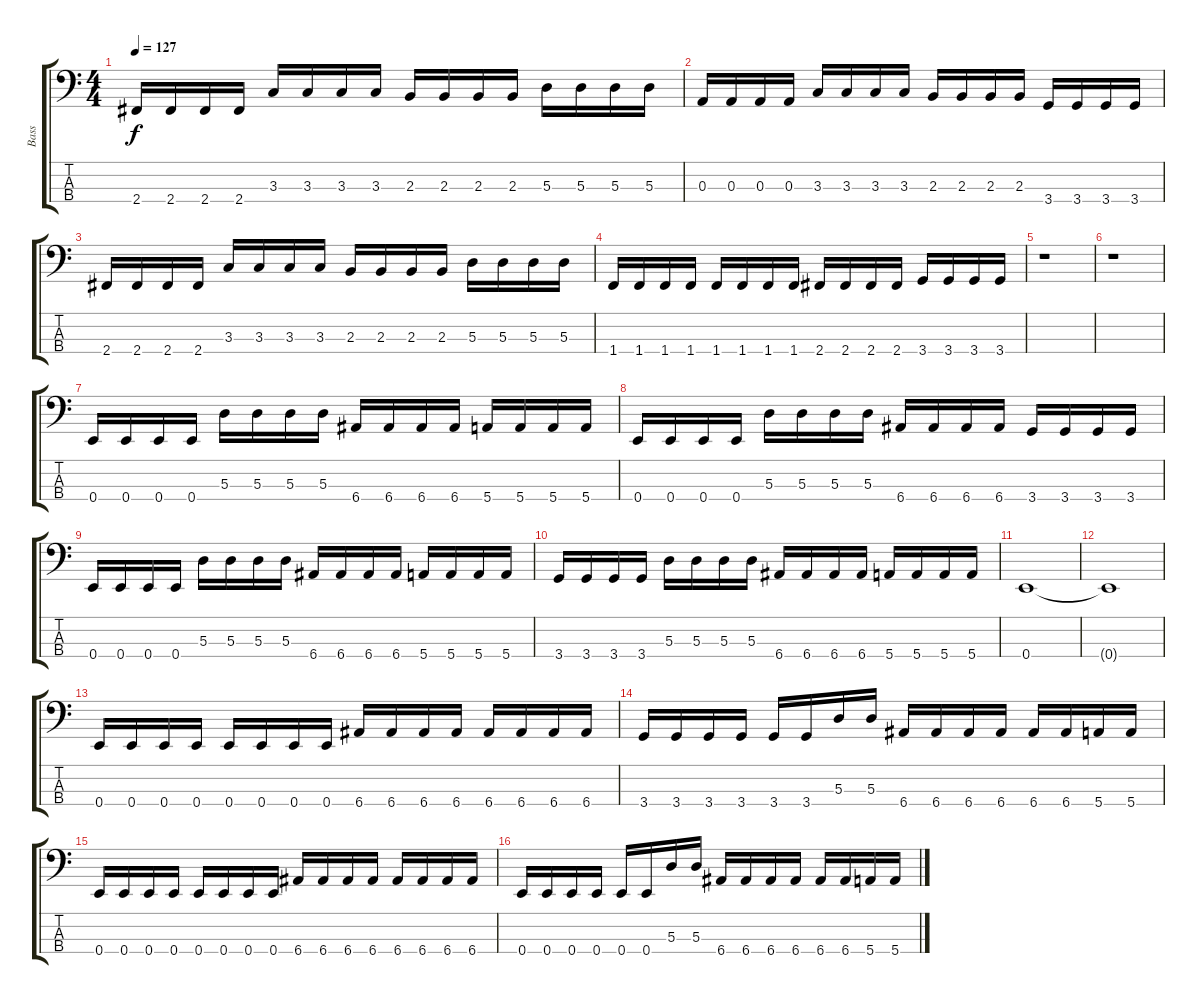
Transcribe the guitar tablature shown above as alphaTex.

\track ("Bass" "Bass") {instrument electricbassfinger}
\staff {score tabs}
\tuning (G2 D2 A1 E1) {hide}
\ts (4 4)
\tempo 127
\clef f4
\ks c
2.4.16{dy f} 2.4.16 2.4.16 2.4.16 3.3.16 3.3.16 3.3.16 3.3.16 2.3.16 2.3.16 2.3.16 2.3.16 5.3.16 5.3.16 5.3.16 5.3.16 |
0.3.16 0.3.16 0.3.16 0.3.16 3.3.16 3.3.16 3.3.16 3.3.16 2.3.16 2.3.16 2.3.16 2.3.16 3.4.16 3.4.16 3.4.16 3.4.16 |
2.4.16 2.4.16 2.4.16 2.4.16 3.3.16 3.3.16 3.3.16 3.3.16 2.3.16 2.3.16 2.3.16 2.3.16 5.3.16 5.3.16 5.3.16 5.3.16 |
1.4.16 1.4.16 1.4.16 1.4.16 1.4.16 1.4.16 1.4.16 1.4.16 2.4.16 2.4.16 2.4.16 2.4.16 3.4.16 3.4.16 3.4.16 3.4.16 |
r.1 |
r.1 |
0.4.16 0.4.16 0.4.16 0.4.16 5.3.16 5.3.16 5.3.16 5.3.16 6.4.16 6.4.16 6.4.16 6.4.16 5.4.16 5.4.16 5.4.16 5.4.16 |
0.4.16 0.4.16 0.4.16 0.4.16 5.3.16 5.3.16 5.3.16 5.3.16 6.4.16 6.4.16 6.4.16 6.4.16 3.4.16 3.4.16 3.4.16 3.4.16 |
0.4.16 0.4.16 0.4.16 0.4.16 5.3.16 5.3.16 5.3.16 5.3.16 6.4.16 6.4.16 6.4.16 6.4.16 5.4.16 5.4.16 5.4.16 5.4.16 |
3.4.16 3.4.16 3.4.16 3.4.16 5.3.16 5.3.16 5.3.16 5.3.16 6.4.16 6.4.16 6.4.16 6.4.16 5.4.16 5.4.16 5.4.16 5.4.16 |
0.4.1 |
0.4{t}.1 |
0.4.16 0.4.16 0.4.16 0.4.16 0.4.16 0.4.16 0.4.16 0.4.16 6.4.16 6.4.16 6.4.16 6.4.16 6.4.16 6.4.16 6.4.16 6.4.16 |
3.4.16 3.4.16 3.4.16 3.4.16 3.4.16 3.4.16 5.3.16 5.3.16 6.4.16 6.4.16 6.4.16 6.4.16 6.4.16 6.4.16 5.4.16 5.4.16 |
0.4.16 0.4.16 0.4.16 0.4.16 0.4.16 0.4.16 0.4.16 0.4.16 6.4.16 6.4.16 6.4.16 6.4.16 6.4.16 6.4.16 6.4.16 6.4.16 |
0.4.16 0.4.16 0.4.16 0.4.16 0.4.16 0.4.16 5.3.16 5.3.16 6.4.16 6.4.16 6.4.16 6.4.16 6.4.16 6.4.16 5.4.16 5.4.16
